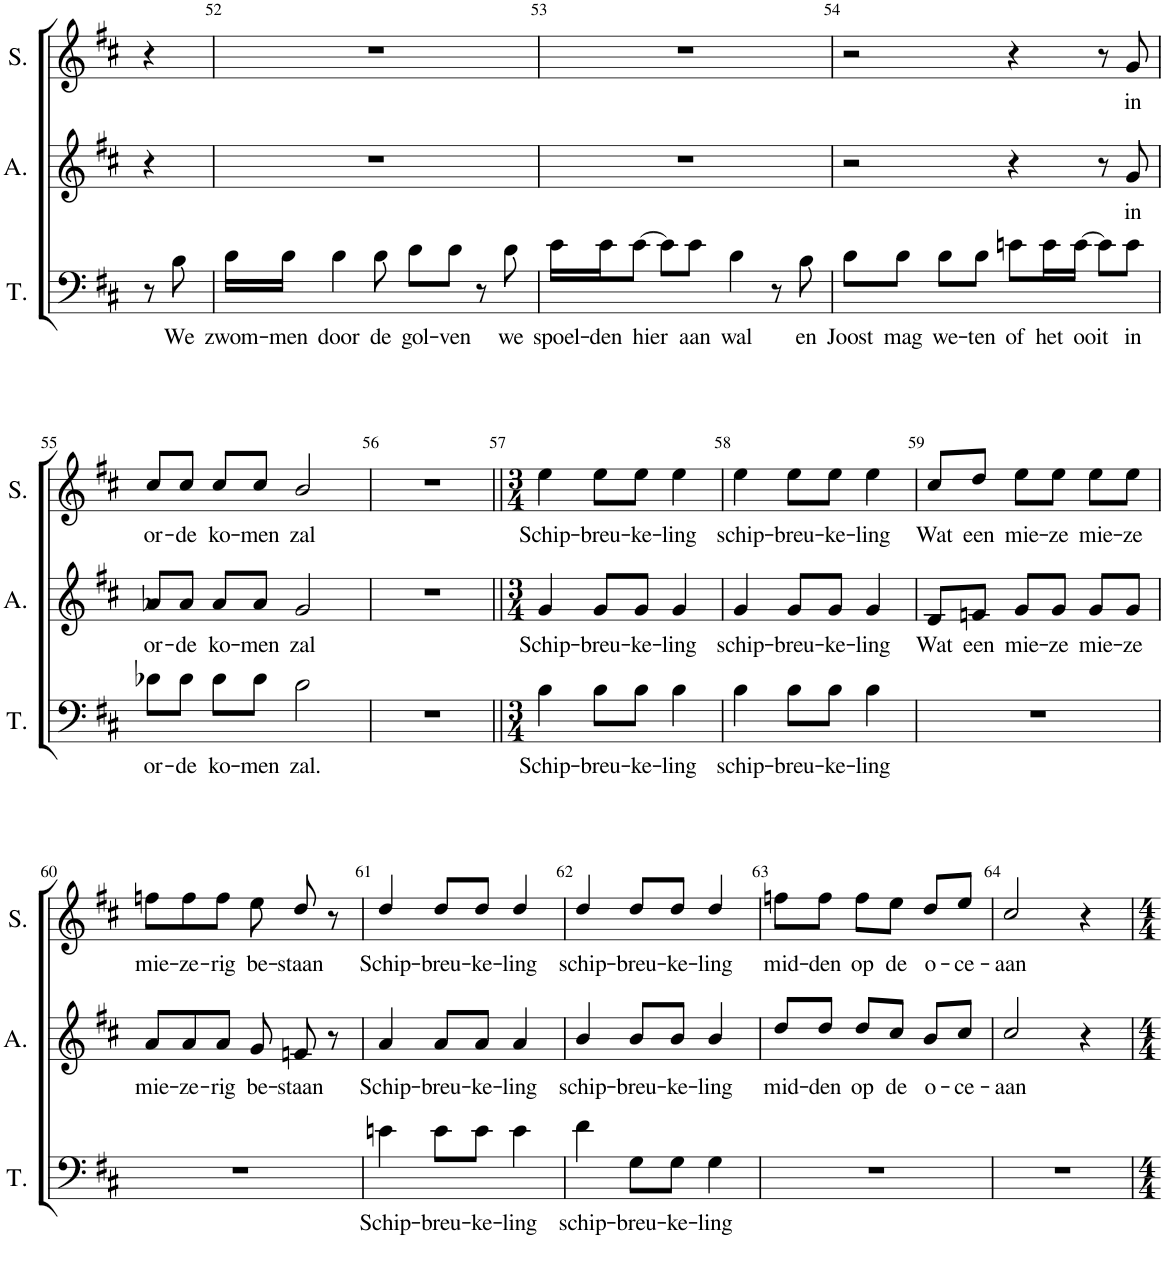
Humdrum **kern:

**kern	**text	**kern	**text	**kern	**text
*part3	*part3	*part2	*part2	*part1	*part1
*staff3	*staff3	*staff2	*staff2	*staff1	*staff1
*I"T	*	*I"A	*	*I"S	*
*I'T.	*	*I'A.	*	*I'S.	*
!!LO:PB:g=z
*clefF4	*	*clefG2	*	*clefG2	*
*Trd8c14	*	*Trd5c9	*	*Trd1c2	*
*k[f#c#]	*	*k[f#c#]	*	*k[f#c#]	*
*M4/4	*	*M4/4	*	*M4/4	*
=51X1	=51X1	=51X1	=51X1	=51X1	=51X1
8r	.	4r	.	4r	.
!	!LO:LY:b	!	!	!	!
8G\	We	.	.	.	.
=52	=52	=52	=52	=52	=52
!	!LO:LY:b	!	!	!	!
16A\LL	zwom-	1r	.	1r	.
!	!LO:LY:b	!	!	!	!
16A\JJ	-men	.	.	.	.
!	!LO:LY:b	!	!	!	!
4A\	door	.	.	.	.
!	!LO:LY:b	!	!	!	!
8A\	de	.	.	.	.
!	!LO:LY:b	!	!	!	!
8B\L	gol-	.	.	.	.
!	!LO:LY:b	!	!	!	!
8B\J	-ven	.	.	.	.
8r	.	.	.	.	.
!	!LO:LY:b	!	!	!	!
8B\	we	.	.	.	.
=53	=53	=53	=53	=53	=53
!	!LO:LY:b	!	!	!	!
16c#\LL	spoel-	1r	.	1r	.
!	!LO:LY:b	!	!	!	!
16c#\J	-den	.	.	.	.
!	!LO:LY:b	!	!	!	!
[8c#\J	hier	.	.	.	.
8c#\L]	.	.	.	.	.
!	!LO:LY:b	!	!	!	!
8c#\J	aan	.	.	.	.
!	!LO:LY:b	!	!	!	!
4A\	wal	.	.	.	.
8r	.	.	.	.	.
!	!LO:LY:b	!	!	!	!
8G\	en	.	.	.	.
=54	=54	=54	=54	=54	=54
!	!LO:LY:b	!	!	!	!
8A\L	Joost	2r	.	2r	.
!	!LO:LY:b	!	!	!	!
8A\J	mag	.	.	.	.
!	!LO:LY:b	!	!	!	!
8A\L	we-	.	.	.	.
!	!LO:LY:b	!	!	!	!
8A\J	-ten	.	.	.	.
!	!LO:LY:b	!	!	!	!
8cn\L	of	4r	.	4r	.
!	!LO:LY:b	!	!	!	!
16c\L	het	.	.	.	.
!	!LO:LY:b	!	!	!	!
[16c\JJ	ooit	.	.	.	.
8c\L]	.	8r	.	8r	.
!	!LO:LY:b	!	!LO:LY:b	!	!LO:LY:b
8c\J	in	8d/	in	8d/	in
!!LO:LB:g=z
=55	=55	=55	=55	=55	=55
!	!LO:LY:b	!	!LO:LY:b	!	!LO:LY:b
8B-X\L	or-	8e-X/L	or-	8g/L	or-
!	!LO:LY:b	!	!LO:LY:b	!	!LO:LY:b
8B-\J	-de	8e-/J	-de	8g/J	-de
!	!LO:LY:b	!	!LO:LY:b	!	!LO:LY:b
8B-\L	ko-	8e-/L	ko-	8g/L	ko-
!	!LO:LY:b	!	!LO:LY:b	!	!LO:LY:b
8B-\J	-men	8e-/J	-men	8g/J	-men
!	!LO:LY:b	!	!LO:LY:b	!	!LO:LY:b
2A\	zal.	2d/	zal	2f#/	zal
=56	=56	=56	=56	=56	=56
1r	.	1r	.	1r	.
=57||	=57||	=57||	=57||	=57||	=57||
*M3/4	*	*M3/4	*	*M3/4	*
!	!LO:LY:b	!	!LO:LY:b	!	!LO:LY:b
4G\	Schip-	4d/	Schip-	4b\	Schip-
!	!LO:LY:b	!	!LO:LY:b	!	!LO:LY:b
8G\L	-breu-	8d/L	-breu-	8b\L	-breu-
!	!LO:LY:b	!	!LO:LY:b	!	!LO:LY:b
8G\J	-ke-	8d/J	-ke-	8b\J	-ke-
!	!LO:LY:b	!	!LO:LY:b	!	!LO:LY:b
4G\	-ling	4d/	-ling	4b\	-ling
=58	=58	=58	=58	=58	=58
!	!LO:LY:b	!	!LO:LY:b	!	!LO:LY:b
4G\	schip-	4d/	schip-	4b\	schip-
!	!LO:LY:b	!	!LO:LY:b	!	!LO:LY:b
8G\L	-breu-	8d/L	-breu-	8b\L	-breu-
!	!LO:LY:b	!	!LO:LY:b	!	!LO:LY:b
8G\J	-ke-	8d/J	-ke-	8b\J	-ke-
!	!LO:LY:b	!	!LO:LY:b	!	!LO:LY:b
4G\	-ling	4d/	-ling	4b\	-ling
=59	=59	=59	=59	=59	=59
!	!	!	!LO:LY:b	!	!LO:LY:b
2.r	.	8B/L	Wat	8g/L	Wat
!	!	!	!LO:LY:b	!	!LO:LY:b
.	.	8cn/J	een	8a/J	een
!	!	!	!LO:LY:b	!	!LO:LY:b
.	.	8d/L	mie-	8b\L	mie-
!	!	!	!LO:LY:b	!	!LO:LY:b
.	.	8d/J	-ze	8b\J	-ze
!	!	!	!LO:LY:b	!	!LO:LY:b
.	.	8d/L	mie-	8b\L	mie-
!	!	!	!LO:LY:b	!	!LO:LY:b
.	.	8d/J	-ze	8b\J	-ze
!!LO:LB:g=z
=60	=60	=60	=60	=60	=60
!	!	!	!LO:LY:b	!	!LO:LY:b
2.r	.	8e/L	mie-	8ccn\L	mie-
!	!	!	!LO:LY:b	!	!LO:LY:b
.	.	8e/	-ze-	8cc\	-ze-
!	!	!	!LO:LY:b	!	!LO:LY:b
.	.	8e/J	-rig	8cc\J	-rig
!	!	!	!LO:LY:b	!	!LO:LY:b
.	.	8d/	be-	8b\	be-
!	!	!	!LO:LY:b	!	!LO:LY:b
.	.	8cn/	-staan	8a/	staan
.	.	8r	.	8r	.
=61	=61	=61	=61	=61	=61
!	!LO:LY:b	!	!LO:LY:b	!	!LO:LY:b
4cn\	Schip-	4e/	Schip-	4a/	Schip-
!	!LO:LY:b	!	!LO:LY:b	!	!LO:LY:b
8c\L	-breu-	8e/L	-breu-	8a/L	-breu-
!	!LO:LY:b	!	!LO:LY:b	!	!LO:LY:b
8c\J	-ke-	8e/J	-ke-	8a/J	-ke-
!	!LO:LY:b	!	!LO:LY:b	!	!LO:LY:b
4c\	-ling	4e/	-ling	4a/	-ling
=62	=62	=62	=62	=62	=62
!	!LO:LY:b	!	!LO:LY:b	!	!LO:LY:b
4d\	schip-	4f#/	schip-	4a/	schip-
!	!LO:LY:b	!	!LO:LY:b	!	!LO:LY:b
8D\L	-breu-	8f#/L	-breu-	8a/L	-breu-
!	!LO:LY:b	!	!LO:LY:b	!	!LO:LY:b
8D\J	-ke-	8f#/J	-ke-	8a/J	-ke-
!	!LO:LY:b	!	!LO:LY:b	!	!LO:LY:b
4D\	-ling	4f#/	-ling	4a/	-ling
=63	=63	=63	=63	=63	=63
!	!	!	!LO:LY:b	!	!LO:LY:b
2.r	.	8a/L	mid-	8ccn\L	mid-
!	!	!	!LO:LY:b	!	!LO:LY:b
.	.	8a/J	-den	8cc\J	-den
!	!	!	!LO:LY:b	!	!LO:LY:b
.	.	8a/L	op	8cc\L	op
!	!	!	!LO:LY:b	!	!LO:LY:b
.	.	8g/J	de	8b\J	de
!	!	!	!LO:LY:b	!	!LO:LY:b
.	.	8f#/L	o-	8a/L	o-
!	!	!	!LO:LY:b	!	!LO:LY:b
.	.	8g/J	-ce-	8b/J	-ce-
=64	=64	=64	=64	=64	=64
!	!	!	!LO:LY:b	!	!LO:LY:b
2.r	.	2g/	-aan	2g/	-aan
.	.	4r	.	4r	.
=	=	=	=	=	=
*-	*-	*-	*-	*-	*-
